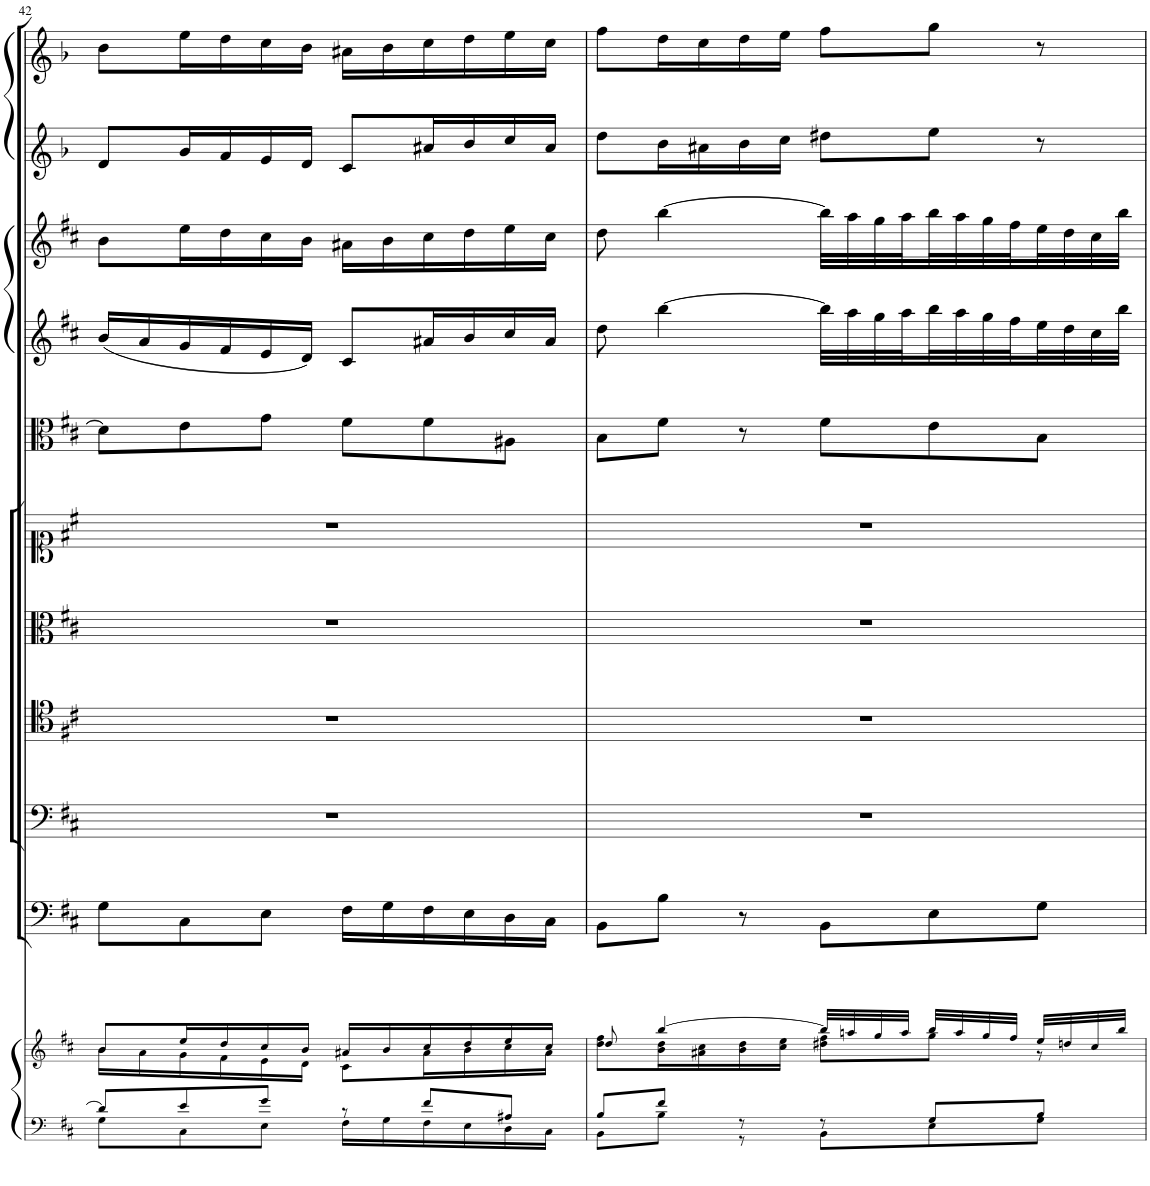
**kern	**kern	**kern	**kern	**kern	**kern	**kern	**kern	**kern	**kern	**kern	**kern
*part11	*part11	*part10	*part9	*part8	*part7	*part6	*part5	*part4	*part3	*part2	*part1
*staff12	*staff11	*staff10	*staff9	*staff8	*staff7	*staff6	*staff5	*staff4	*staff3	*staff2	*staff1
*I"Piano reduction	*	*I"Continuo	*I"Basso	*I"Tenore	*I"Alto	*I"Soprano	*I"Viola	*I"Violino II	*I"Violino I	*I"Oboe d'amore II	*I"Oboe d'amore I
*I'Pno	*	*	*	*	*	*	*I'Vla	*I'Vln	*I'Vln	*I'Ob	*I'Ob
!!LO:PB:g=z
*clefF4	*clefG2	*clefF4	*clefF4	*clefC4	*clefC3	*clefC1	*clefC3	*clefG2	*clefG2	*clefG1	*clefG1
*	*	*	*	*	*	*	*	*	*	*Trd2c3	*Trd2c3
*k[f#c#]	*k[f#c#]	*k[f#c#]	*k[f#c#]	*k[f#c#]	*k[f#c#]	*k[f#c#]	*k[f#c#]	*k[f#c#]	*k[f#c#]	*k[b-]	*k[b-]
*M6/8	*M6/8	*M6/8	*M6/8	*M6/8	*M6/8	*M6/8	*M6/8	*M6/8	*M6/8	*M6/8	*M6/8
=42	=42	=42	=42	=42	=42	=42	=42	=42	=42	=42	=42
*^	*^	*	*	*	*	*	*	*	*	*	*
8d/L]	8G\L	8b/L	16b\LL	8G\L	2.r	2.r	2.r	2.r	8d\L]	(16b/LL	8b\L	8f/L	8dd\L
.	.	.	16a\	.	.	.	.	.	.	16a/	.	.	.
8e/	8C#\	16ee/L	16g\	8C#\	.	.	.	.	8e\	16g/	16ee\L	16b-/L	16gg\L
.	.	16dd/	16f#\	.	.	.	.	.	.	16f#/	16dd\	16a/	16ff\
8g/J	8E\J	16cc#/	16e\	8E\J	.	.	.	.	8g\J	16e/	16cc#\	16g/	16ee\
.	.	16b/JJ	16d\JJ	.	.	.	.	.	.	16d/JJ)	16b\JJ	16f/JJ	16dd\JJ
8r	16F#\LL	16a#X/LL	8c#\L	16F#\LL	.	.	.	.	8f#\L	8c#/L	16a#X\LL	8e/L	16cc#X\LL
.	16G\	16b/	.	16G\	.	.	.	.	.	.	16b\	.	16dd\
8f#/L	16F#\	16cc#/	16a#\L	16F#\	.	.	.	.	8f#\	16a#X/L	16cc#\	16cc#X/L	16ee\
.	16E\	16dd/	16b\	16E\	.	.	.	.	.	16b/	16dd\	16dd/	16ff\
8A#X/J	16D\	16ee/	16cc#\	16D\	.	.	.	.	8A#X\J	16cc#/	16ee\	16ee/	16gg\
.	16C#\JJ	16cc#/JJ	16a#\JJ	16C#\JJ	.	.	.	.	.	16a#/JJ	16cc#\JJ	16cc#/JJ	16ee\JJ
=43	=43	=43	=43	=43	=43	=43	=43	=43	=43	=43	=43	=43	=43
8B/L	8BB\L	8dd/	8dd\ 8ff#\L	8BB\L	2.r	2.r	2.r	2.r	8B\L	8dd\	8dd\	8ff\L	8aa\L
8f#/J	8B\J	[4bb/	16b\ 16dd\L	8B\J	.	.	.	.	8f#\J	[4bb\	[4bb\	16dd\L	16ff\L
.	.	.	16a#X\ 16cc#\	.	.	.	.	.	.	.	.	16cc#X\	16ee\
8r	8r	.	16b\ 16dd\	8r	.	.	.	.	8r	.	.	16dd\	16ff\
.	.	.	16cc#\ 16ee\JJ	.	.	.	.	.	.	.	.	16ee\JJ	16gg\JJ
8r	8BB\L	32bb/LLL]	8dd#X\ 8ff#\L	8BB\L	.	.	.	.	8f#\L	32bb\LLL]	32bb\LLL]	8ff#X\L	8aa\L
.	.	32aan/	.	.	.	.	.	.	.	32aa\	32aa\	.	.
.	.	32gg/	.	.	.	.	.	.	.	32gg\	32gg\	.	.
.	.	32aa/JJJ	.	.	.	.	.	.	.	32aa\	32aa\	.	.
8G/L	8E\	32bb/LLL	8gg\J	8E\	.	.	.	.	8e\	32bb\	32bb\	8gg\J	8bb-\J
.	.	32aa/	.	.	.	.	.	.	.	32aa\	32aa\	.	.
.	.	32gg/	.	.	.	.	.	.	.	32gg\	32gg\	.	.
.	.	32ff#/JJJ	.	.	.	.	.	.	.	32ff#\	32ff#\	.	.
8B/J	8G\J	32ee/LLL	8r	8G\J	.	.	.	.	8B\J	32ee\	32ee\	8r	8r
.	.	32ddn/	.	.	.	.	.	.	.	32dd\	32dd\	.	.
.	.	32cc#/	.	.	.	.	.	.	.	32cc#\	32cc#\	.	.
.	.	32bb/JJJ	.	.	.	.	.	.	.	32bb\JJJ	32bb\JJJ	.	.
*v	*v	*	*	*	*	*	*	*	*	*	*	*	*
*	*v	*v	*	*	*	*	*	*	*	*	*	*
=	=	=	=	=	=	=	=	=	=	=	=
*-	*-	*-	*-	*-	*-	*-	*-	*-	*-	*-	*-
